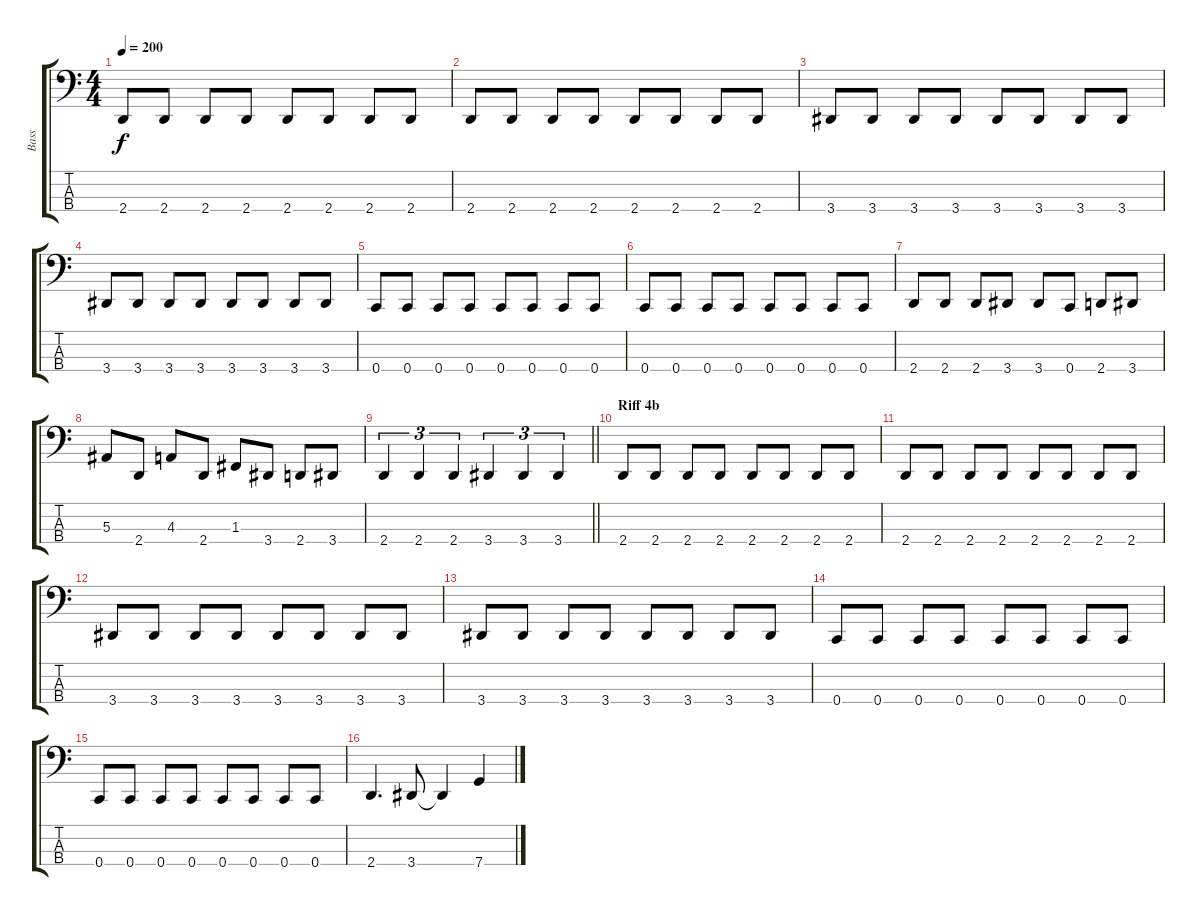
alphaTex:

\track ("Bass" "Bass") {instrument electricbassfinger}
\staff {score tabs}
\tuning (Eb2 Bb1 F1 C1) {hide}
\ts (4 4)
\tempo 200
\clef f4
\ks c
2.4.8{dy f} 2.4.8 2.4.8 2.4.8 2.4.8 2.4.8 2.4.8 2.4.8 |
2.4.8 2.4.8 2.4.8 2.4.8 2.4.8 2.4.8 2.4.8 2.4.8 |
3.4.8 3.4.8 3.4.8 3.4.8 3.4.8 3.4.8 3.4.8 3.4.8 |
3.4.8 3.4.8 3.4.8 3.4.8 3.4.8 3.4.8 3.4.8 3.4.8 |
0.4.8 0.4.8 0.4.8 0.4.8 0.4.8 0.4.8 0.4.8 0.4.8 |
0.4.8 0.4.8 0.4.8 0.4.8 0.4.8 0.4.8 0.4.8 0.4.8 |
2.4.8 2.4.8 2.4.8 3.4.8 3.4.8 0.4.8 2.4.8 3.4.8 |
5.3.8 2.4.8 4.3.8 2.4.8 1.3.8 3.4.8 2.4.8 3.4.8 |
\barLineRight lightlight
2.4.4{tu (3 2)} 2.4.4{tu (3 2)} 2.4.4{tu (3 2)} 3.4.4{tu (3 2)} 3.4.4{tu (3 2)} 3.4.4{tu (3 2)} |
\section ("" "Riff 4b")
2.4.8 2.4.8 2.4.8 2.4.8 2.4.8 2.4.8 2.4.8 2.4.8 |
2.4.8 2.4.8 2.4.8 2.4.8 2.4.8 2.4.8 2.4.8 2.4.8 |
3.4.8 3.4.8 3.4.8 3.4.8 3.4.8 3.4.8 3.4.8 3.4.8 |
3.4.8 3.4.8 3.4.8 3.4.8 3.4.8 3.4.8 3.4.8 3.4.8 |
0.4.8 0.4.8 0.4.8 0.4.8 0.4.8 0.4.8 0.4.8 0.4.8 |
0.4.8 0.4.8 0.4.8 0.4.8 0.4.8 0.4.8 0.4.8 0.4.8 |
2.4.4{d} 3.4.8 3.4{t}.4 7.4.4
